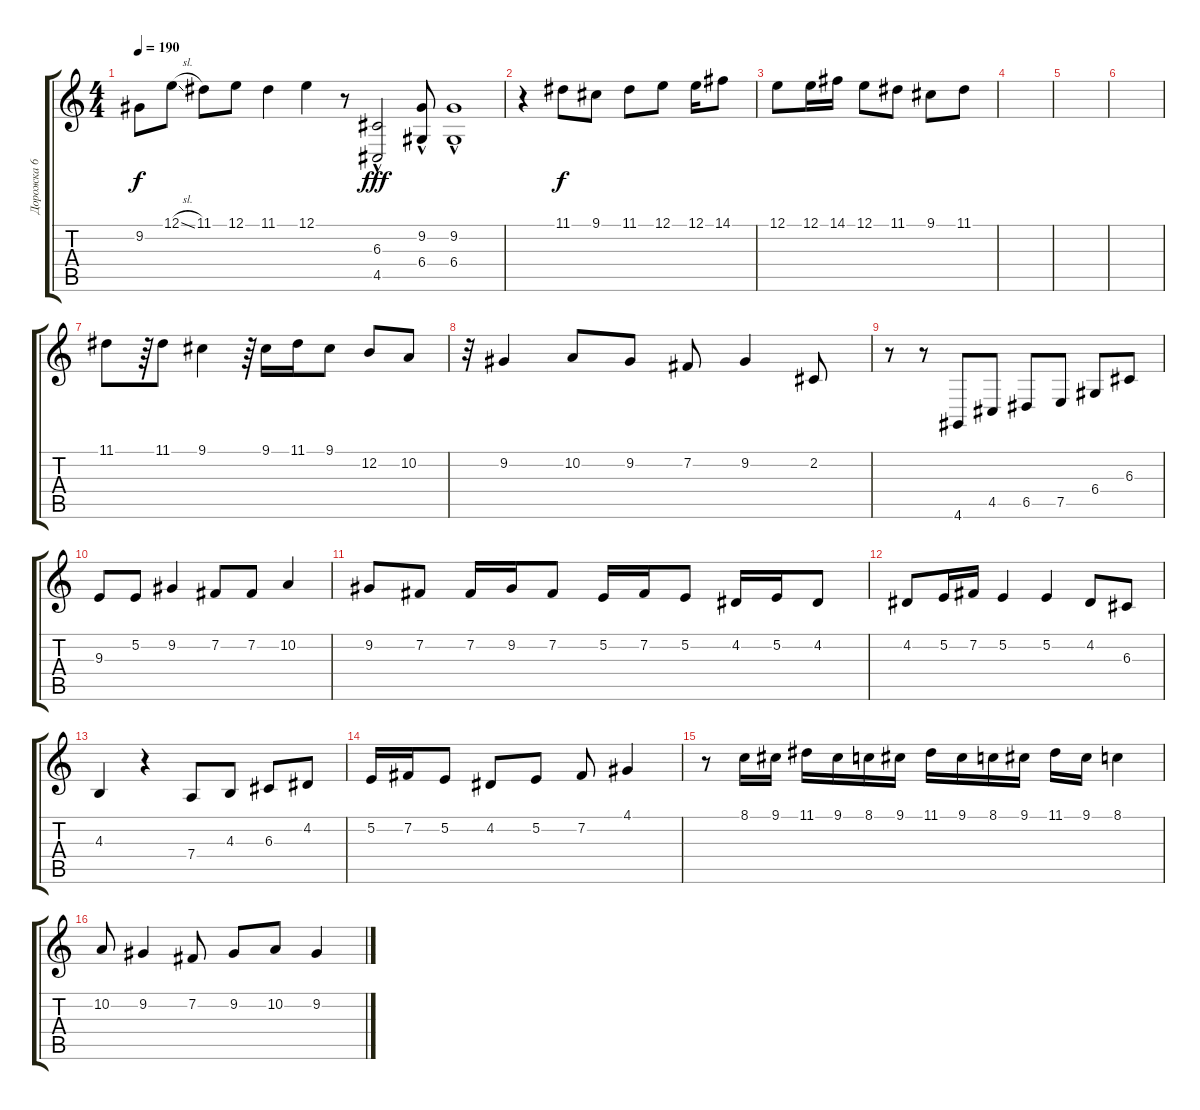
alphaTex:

\track ("Дорожка 6" "Дорожка 6") {instrument pad6metallic}
\staff {score tabs}
\tuning (E4 B3 G3 D3 A2 E2) {hide}
\ts (4 4)
\tempo 190
\clef g2
\ks c
9.2.8{dy f} 12.1{sl}.8 11.1.8 12.1.8 11.1.4 12.1.4 r.8 (6.3 4.5{hac}).2{dy fff} (9.2 6.4{hac}).8 (9.2 6.4{hac}).1 |
r.4 11.1.8{dy f} 9.1.8 11.1.8 12.1.8 12.1.16 14.1.8 |
12.1.8 12.1.16 14.1.16 12.1.8 11.1.8 9.1.8 11.1.8 |
|
|
|
11.1.8 r.64 11.1.8 9.1.4 r.64 9.1.16 11.1.16 9.1.8 12.2.8 10.2.8 |
r.32 9.2.4 10.2.8 9.2.8 7.2.8 9.2.4 2.2.8 |
r.8 r.8 4.6.8 4.5.8 6.5.8 7.5.8 6.4.8 6.3.8 |
9.3.8 5.2.8 9.2.4 7.2.8 7.2.8 10.2.4 |
9.2.8 7.2.8 7.2.16 9.2.16 7.2.8 5.2.16 7.2.16 5.2.8 4.2.16 5.2.16 4.2.8 |
4.2.8 5.2.16 7.2.16 5.2.4 5.2.4 4.2.8 6.3.8 |
4.3.4 r.4 7.4.8 4.3.8 6.3.8 4.2.8 |
5.2.16 7.2.16 5.2.8 4.2.8 5.2.8 7.2.8 4.1.4 |
r.8 8.1.16 9.1.16 11.1.16 9.1.16 8.1.16 9.1.16 11.1.16 9.1.16 8.1.16 9.1.16 11.1.16 9.1.16 8.1.4 |
10.2.8 9.2.4 7.2.8 9.2.8 10.2.8 9.2.4
